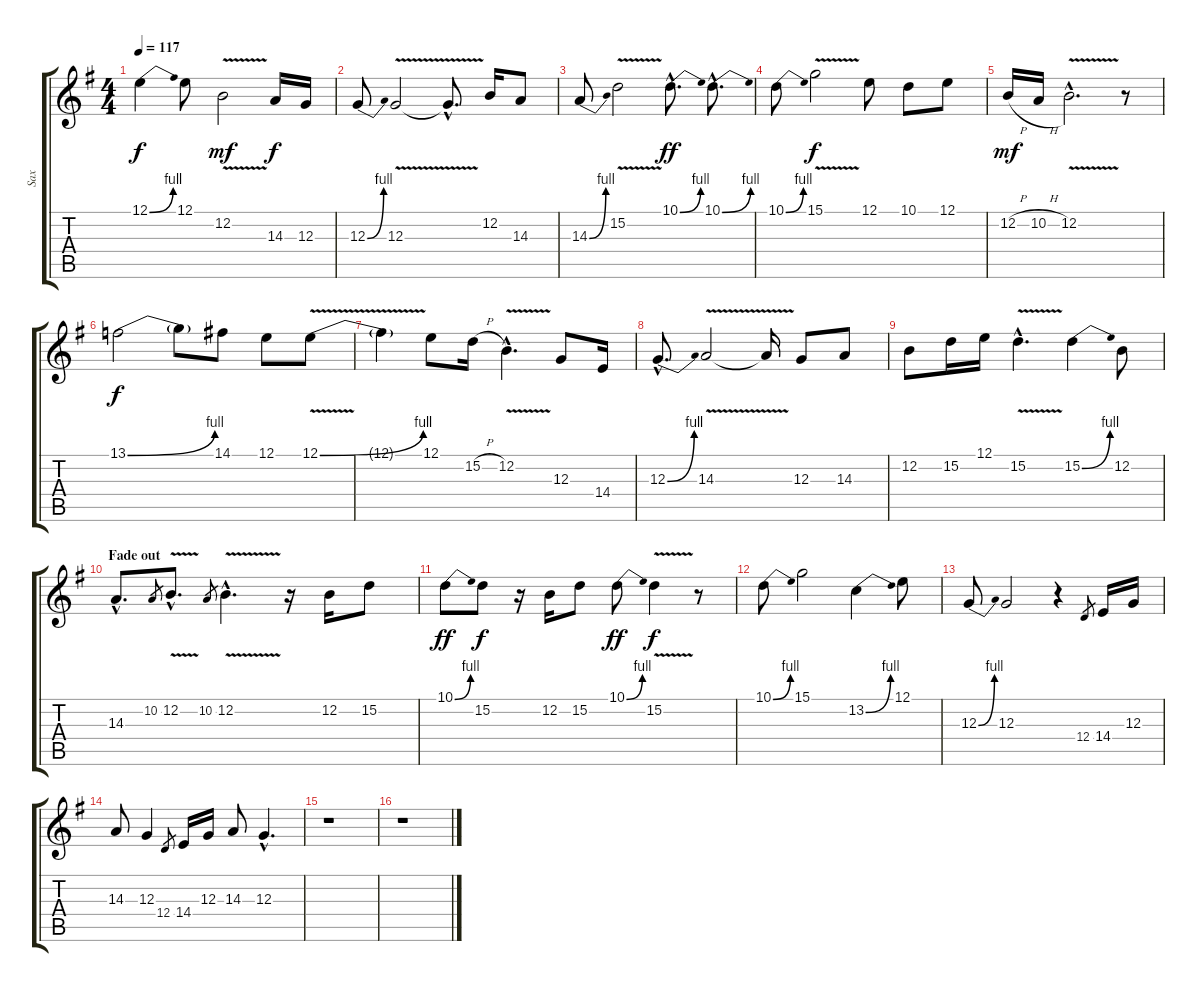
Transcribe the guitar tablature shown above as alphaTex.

\track ("Sax" "Sax") {instrument tenorsax}
\staff {score tabs}
\tuning (E4 B3 G3 D3 A2 E2) {hide}
\ts (4 4)
\tempo 117
\clef g2
\ks g
12.1{be (bend 0 0 60 4)}.4{dy f} 12.1.8 12.2{v}.2{dy mf} 14.3.16{dy f} 12.3.16 |
12.3{be (bend 0 0 60 4)}.8 12.3{v}.2 12.3{hac t}.8{d} 12.2.16 14.3.8 |
14.3{be (bend 0 0 60 4)}.8 15.2{v}.2 10.1{be (bend 0 0 60 4) hac}.8{d dy ff} 10.1{be (bend 0 0 60 4) hac}.8{d} |
10.1{be (bend 0 0 60 4)}.8 15.1{v}.2{dy f} 12.1.8 10.1.8 12.1.8 |
12.2{h}.16{dy mf} 10.2{h}.16 12.2{v hac}.2{d} r.8 |
13.1{be (bend 0 0 60 4)}.2{dy f} 13.1{t}.8 14.1.8 12.1.8 12.1{be (bend 0 0 60 4) v}.8 |
12.1{t}.4 12.1.8 15.2{h}.16 12.2{v hac}.4{d} 12.3.8 14.4.16 |
12.3{be (bend 0 0 60 4) hac}.8{d} 14.3{v}.2 14.3{t}.16 12.3.8 14.3.8 |
12.2.8 15.2.16 12.1.16 15.2{v hac}.4{d} 15.2{be (bend 0 0 60 4)}.4 12.2.8 |
\section ("" "Fade out")
14.3{hac}.8{d} 10.2.8{gr} 12.2{v hac}.8{d} 10.2.8{gr} 12.2{v hac}.4{d} r.16 12.2.16 15.2.8 |
10.1{be (bend 0 0 60 4)}.8{dy ff} 15.2.8{dy f} r.16 12.2.16 15.2.8 10.1{be (bend 0 0 60 4)}.8{dy ff} 15.2{v}.4{dy f} r.8 |
10.1{be (bend 0 0 60 4)}.8 15.1.2 13.2{be (bend 0 0 60 4)}.4 12.1.8 |
12.3{be (bend 0 0 60 4)}.8 12.3.2 r.4 12.4.8{gr} 14.4.16 12.3.16 |
14.3.8 12.3.4 12.4.8{gr} 14.4.16 12.3.16 14.3.8 12.3{hac}.4{d} |
r.1 |
r.1
